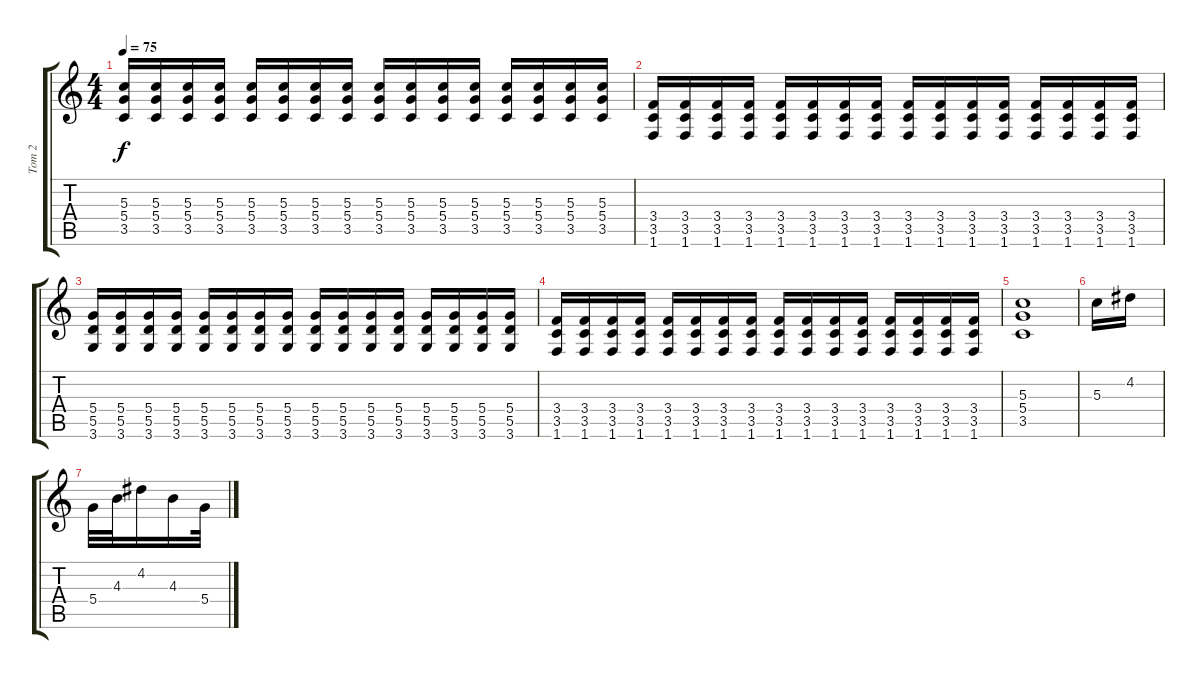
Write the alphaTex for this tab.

\track ("Tom 2" "Tom 2") {instrument distortionguitar}
\staff {score tabs}
\tuning (E4 B3 G3 D3 A2 E2) {hide}
\ts (4 4)
\tempo 75
\clef g2
\ks c
(5.3 5.4 3.5).16{dy f} (5.3 5.4 3.5).16 (5.3 5.4 3.5).16 (5.3 5.4 3.5).16 (5.3 5.4 3.5).16 (5.3 5.4 3.5).16 (5.3 5.4 3.5).16 (5.3 5.4 3.5).16 (5.3 5.4 3.5).16 (5.3 5.4 3.5).16 (5.3 5.4 3.5).16 (5.3 5.4 3.5).16 (5.3 5.4 3.5).16 (5.3 5.4 3.5).16 (5.3 5.4 3.5).16 (5.3 5.4 3.5).16 |
(3.4 3.5 1.6).16 (3.4 3.5 1.6).16 (3.4 3.5 1.6).16 (3.4 3.5 1.6).16 (3.4 3.5 1.6).16 (3.4 3.5 1.6).16 (3.4 3.5 1.6).16 (3.4 3.5 1.6).16 (3.4 3.5 1.6).16 (3.4 3.5 1.6).16 (3.4 3.5 1.6).16 (3.4 3.5 1.6).16 (3.4 3.5 1.6).16 (3.4 3.5 1.6).16 (3.4 3.5 1.6).16 (3.4 3.5 1.6).16 |
(5.4 5.5 3.6).16 (5.4 5.5 3.6).16 (5.4 5.5 3.6).16 (5.4 5.5 3.6).16 (5.4 5.5 3.6).16 (5.4 5.5 3.6).16 (5.4 5.5 3.6).16 (5.4 5.5 3.6).16 (5.4 5.5 3.6).16 (5.4 5.5 3.6).16 (5.4 5.5 3.6).16 (5.4 5.5 3.6).16 (5.4 5.5 3.6).16 (5.4 5.5 3.6).16 (5.4 5.5 3.6).16 (5.4 5.5 3.6).16 |
(3.4 3.5 1.6).16 (3.4 3.5 1.6).16 (3.4 3.5 1.6).16 (3.4 3.5 1.6).16 (3.4 3.5 1.6).16 (3.4 3.5 1.6).16 (3.4 3.5 1.6).16 (3.4 3.5 1.6).16 (3.4 3.5 1.6).16 (3.4 3.5 1.6).16 (3.4 3.5 1.6).16 (3.4 3.5 1.6).16 (3.4 3.5 1.6).16 (3.4 3.5 1.6).16 (3.4 3.5 1.6).16 (3.4 3.5 1.6).16 |
(5.3 5.4 3.5).1 |
5.3.16 4.2.16 |
5.4.32 4.3.32 4.2.16 4.3.16 5.4.32
